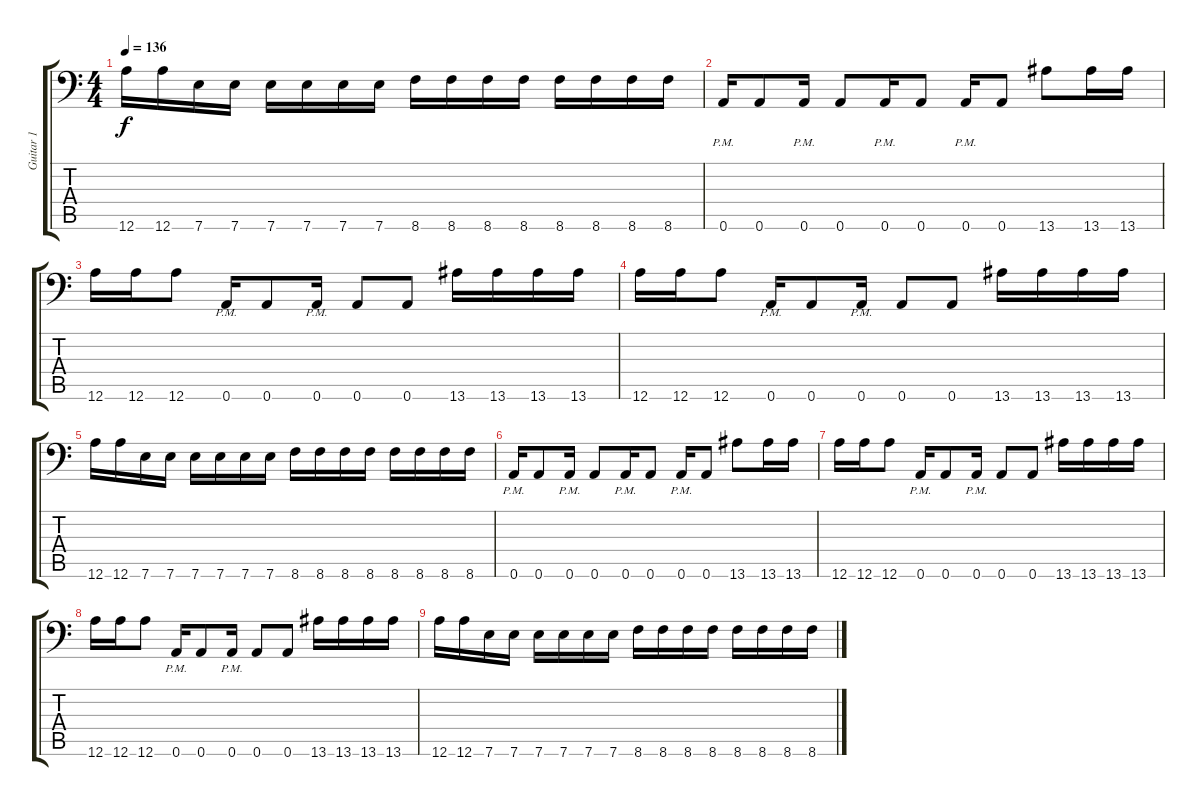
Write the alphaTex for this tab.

\track ("Guitar 1" "Guitar 1") {instrument distortionguitar}
\staff {score tabs}
\tuning (B3 Gb3 D3 A2 E2 A1) {hide}
\ts (4 4)
\tempo 136
\clef f4
\ks c
12.6.16{dy f} 12.6.16 7.6.16 7.6.16 7.6.16 7.6.16 7.6.16 7.6.16 8.6.16 8.6.16 8.6.16 8.6.16 8.6.16 8.6.16 8.6.16 8.6.16 |
0.6{pm}.16 0.6.8 0.6{pm}.16 0.6.8 0.6{pm}.16 0.6.8 0.6{pm}.16 0.6.8 13.6.8 13.6.16 13.6.16 |
12.6.16 12.6.16 12.6.8 0.6{pm}.16 0.6.8 0.6{pm}.16 0.6.8 0.6.8 13.6.16 13.6.16 13.6.16 13.6.16 |
12.6.16 12.6.16 12.6.8 0.6{pm}.16 0.6.8 0.6{pm}.16 0.6.8 0.6.8 13.6.16 13.6.16 13.6.16 13.6.16 |
12.6.16 12.6.16 7.6.16 7.6.16 7.6.16 7.6.16 7.6.16 7.6.16 8.6.16 8.6.16 8.6.16 8.6.16 8.6.16 8.6.16 8.6.16 8.6.16 |
0.6{pm}.16 0.6.8 0.6{pm}.16 0.6.8 0.6{pm}.16 0.6.8 0.6{pm}.16 0.6.8 13.6.8 13.6.16 13.6.16 |
12.6.16 12.6.16 12.6.8 0.6{pm}.16 0.6.8 0.6{pm}.16 0.6.8 0.6.8 13.6.16 13.6.16 13.6.16 13.6.16 |
12.6.16 12.6.16 12.6.8 0.6{pm}.16 0.6.8 0.6{pm}.16 0.6.8 0.6.8 13.6.16 13.6.16 13.6.16 13.6.16 |
12.6.16 12.6.16 7.6.16 7.6.16 7.6.16 7.6.16 7.6.16 7.6.16 8.6.16 8.6.16 8.6.16 8.6.16 8.6.16 8.6.16 8.6.16 8.6.16
